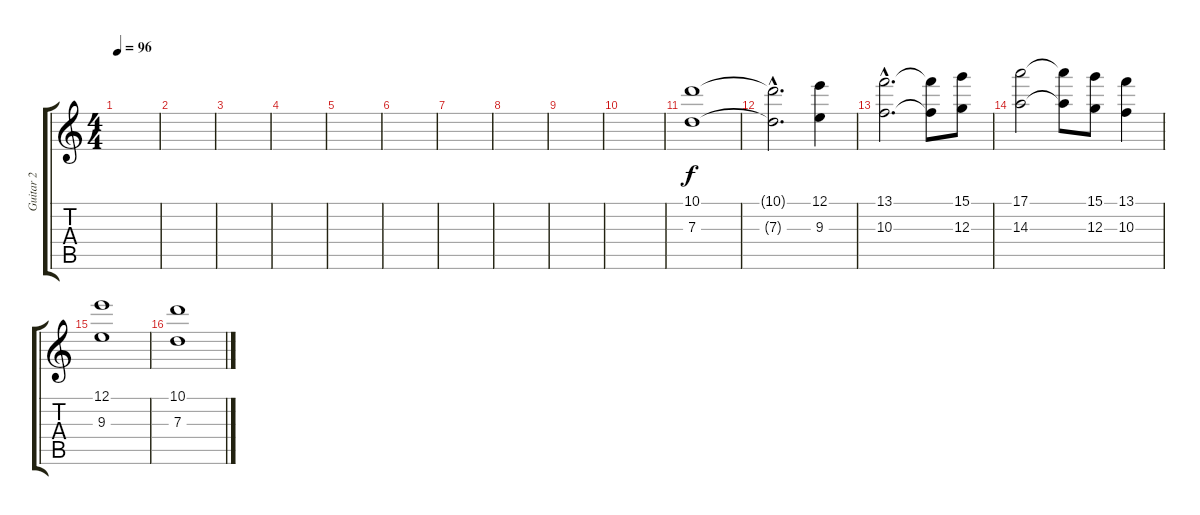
\track ("Guitar 2" "Guitar 2") {instrument overdrivenguitar}
\staff {score tabs}
\tuning (E4 B3 G3 D3 A2 E2) {hide}
\ts (4 4)
\tempo 96
\clef g2
\ks c
|
|
|
|
|
|
|
|
|
|
(10.1 7.3).1 |
(10.1{hac t} 7.3{hac t}).2{d} (12.1 9.3).4 |
(13.1{hac} 10.3{hac}).2{d} (13.1{t} 10.3{t}).8 (15.1 12.3).8 |
(17.1 14.3).2 (17.1{t} 14.3{t}).8 (15.1 12.3).8 (13.1 10.3).4 |
(12.1 9.3).1 |
(10.1 7.3).1
